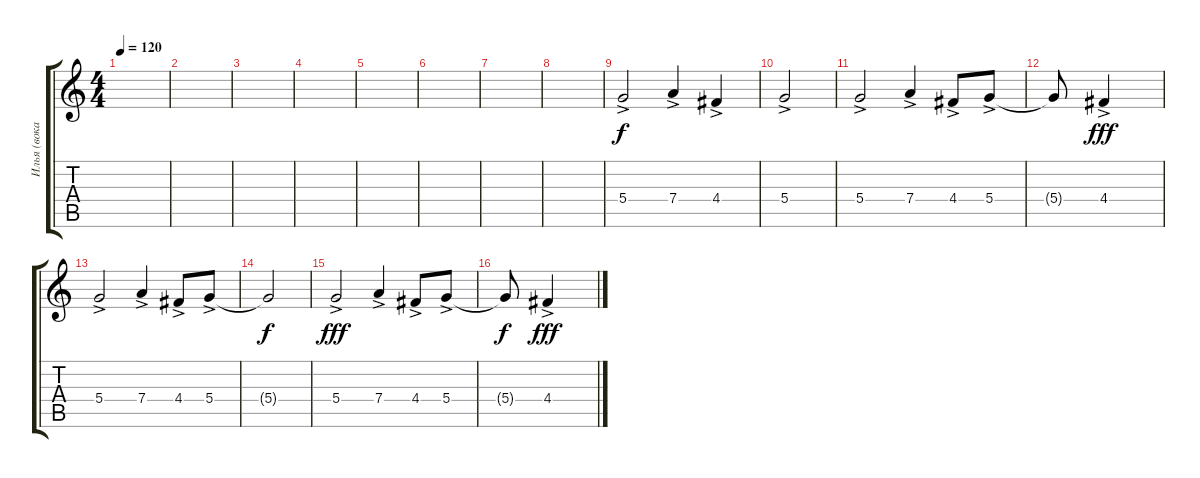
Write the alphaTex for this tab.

\track ("Илья (вокал)" "Илья (вока") {instrument electricguitarjazz}
\staff {score tabs}
\tuning (E4 B3 G3 D3 A2 E2) {hide}
\ts (4 4)
\tempo 120
\clef g2
\ks c
|
|
|
|
|
|
|
|
5.4{ac}.2 7.4{ac}.4 4.4{ac}.4 |
5.4{ac}.2 |
5.4{ac}.2 7.4{ac}.4 4.4{ac}.8 5.4{ac}.8 |
5.4{t}.8{dy f} 4.4{ac}.4{dy fff} |
5.4{ac}.2 7.4{ac}.4 4.4{ac}.8 5.4{ac}.8 |
5.4{t}.2{dy f} |
5.4{ac}.2{dy fff} 7.4{ac}.4 4.4{ac}.8 5.4{ac}.8 |
5.4{t}.8{dy f} 4.4{ac}.4{dy fff}
